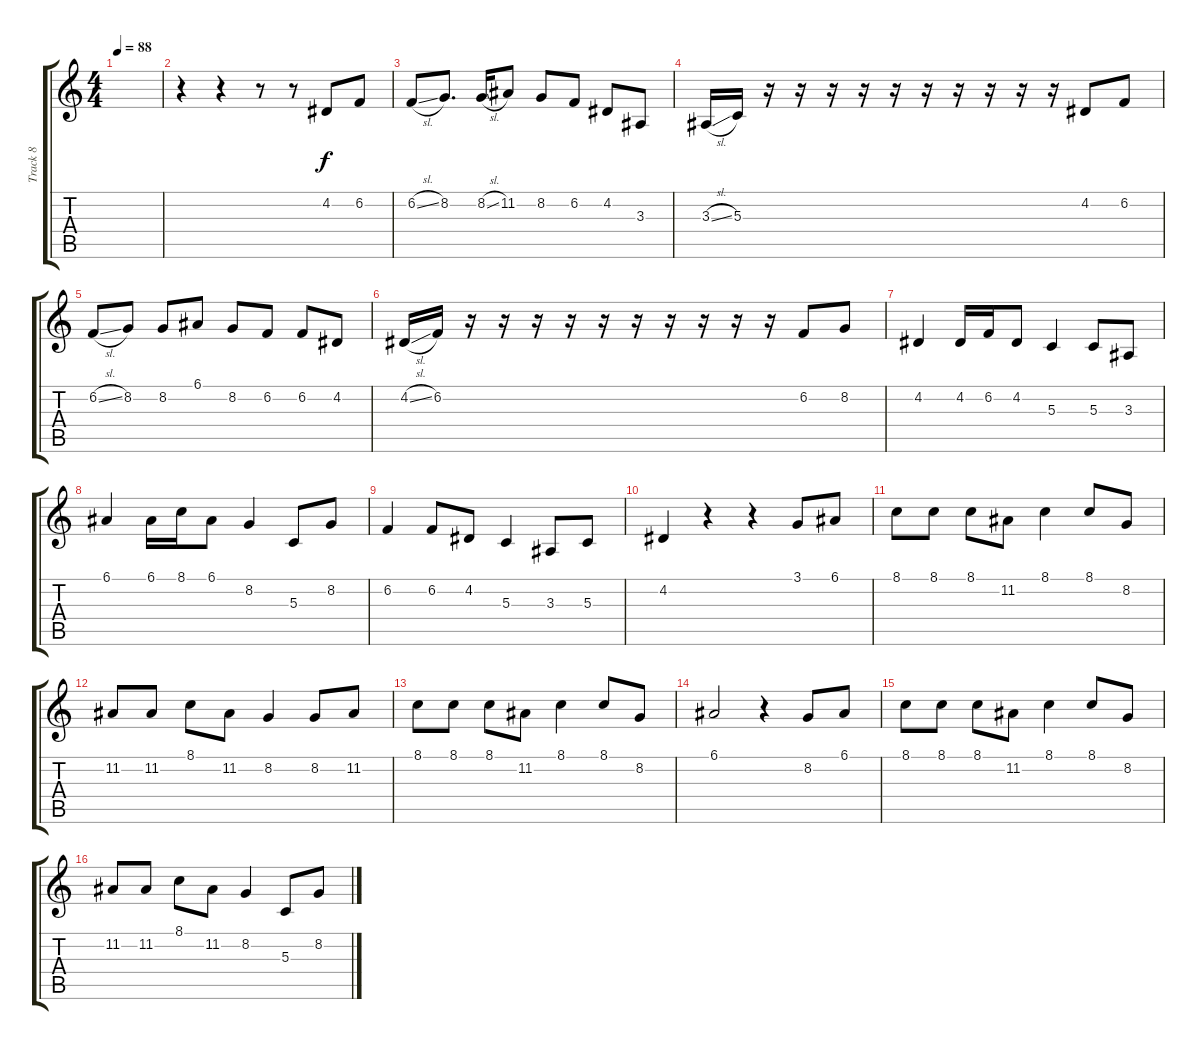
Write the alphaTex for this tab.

\track ("Track 8" "Track 8") {instrument acousticgrandpiano}
\staff {score tabs}
\tuning (E4 B3 G3 D3 A2 E2) {hide}
\ts (4 4)
\tempo 88
\clef g2
\ks c
|
r.4 r.4 r.8 r.8 4.2.8 6.2.8 |
6.2{sl}.8 8.2.8{d} 8.2{sl}.16 11.2.8 8.2.8 6.2.8 4.2.8 3.3.8 |
3.3{sl}.16 5.3.16 r.16 r.16 r.16 r.16 r.16 r.16 r.16 r.16 r.16 r.16 4.2.8 6.2.8 |
6.2{sl}.8 8.2.8 8.2.8 6.1.8 8.2.8 6.2.8 6.2.8 4.2.8 |
4.2{sl}.16 6.2.16 r.16 r.16 r.16 r.16 r.16 r.16 r.16 r.16 r.16 r.16 6.2.8 8.2.8 |
4.2.4 4.2.16 6.2.16 4.2.8 5.3.4 5.3.8 3.3.8 |
6.1.4 6.1.16 8.1.16 6.1.8 8.2.4 5.3.8 8.2.8 |
6.2.4 6.2.8 4.2.8 5.3.4 3.3.8 5.3.8 |
4.2.4 r.4 r.4 3.1.8 6.1.8 |
8.1.8 8.1.8 8.1.8 11.2.8 8.1.4 8.1.8 8.2.8 |
11.2.8 11.2.8 8.1.8 11.2.8 8.2.4 8.2.8 11.2.8 |
8.1.8 8.1.8 8.1.8 11.2.8 8.1.4 8.1.8 8.2.8 |
6.1.2 r.4 8.2.8 6.1.8 |
8.1.8 8.1.8 8.1.8 11.2.8 8.1.4 8.1.8 8.2.8 |
11.2.8 11.2.8 8.1.8 11.2.8 8.2.4 5.3.8 8.2.8
